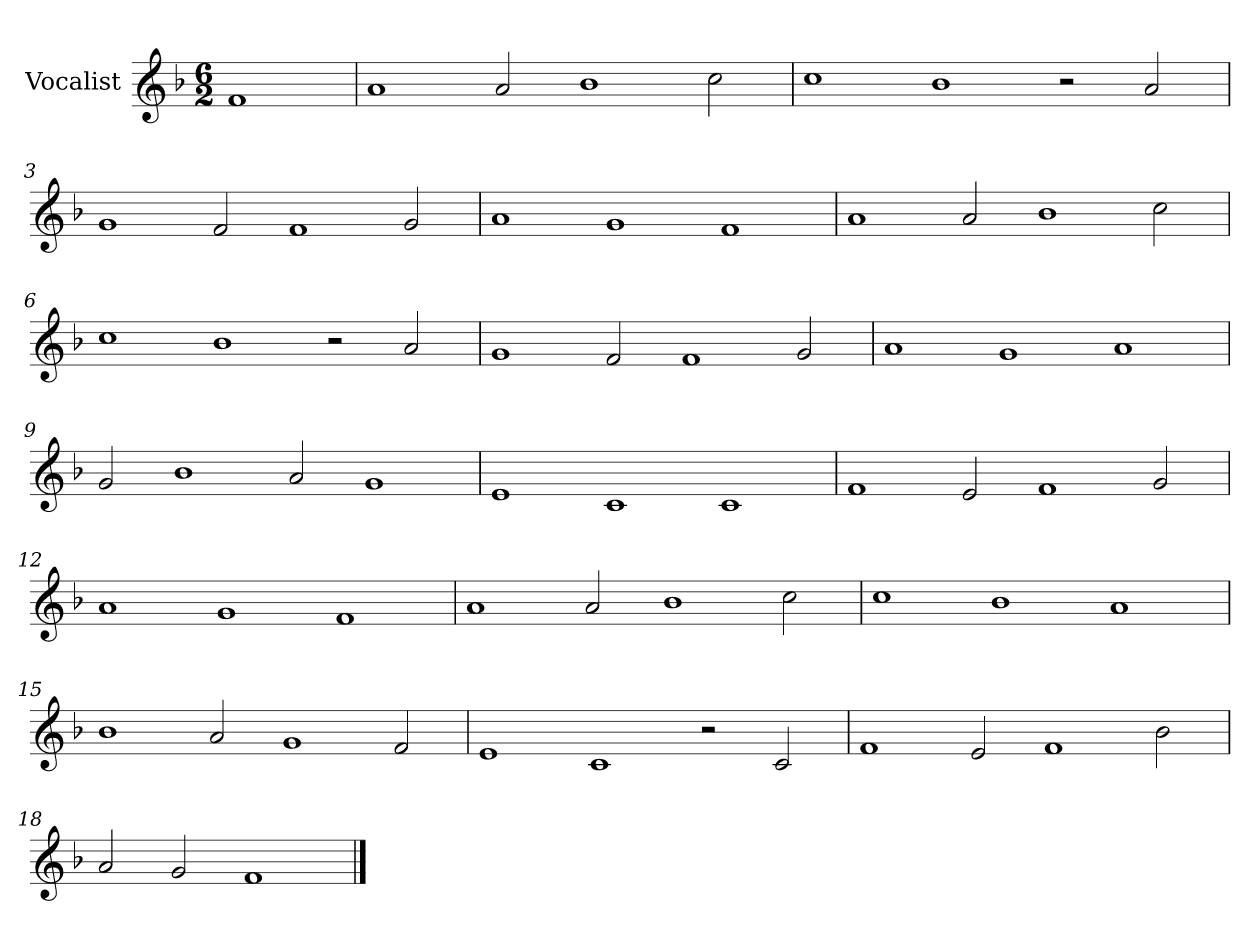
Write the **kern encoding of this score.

**kern
*part1
*staff1
*I"Vocalist
*k[b-]
*F:
*M6/2
=
1f
=1
1a
2a
1b-
2cc
=2
1cc
1b-
2r
2a
=3
1g
2f
1f
2g
=4
1a
1g
1f
=5
1a
2a
1b-
2cc
=6
1cc
1b-
2r
2a
=7
1g
2f
1f
2g
=8
1a
1g
1a
=9
2g
1b-
2a
1g
=10
1e
1c
1c
=11
1f
2e
1f
2g
=12
1a
1g
1f
=13
1a
2a
1b-
2cc
=14
1cc
1b-
1a
=15
1b-
2a
1g
2f
=16
1e
1c
2r
2c
=17
1f
2e
1f
2b-
=18
2a
2g
1f
==
*-
